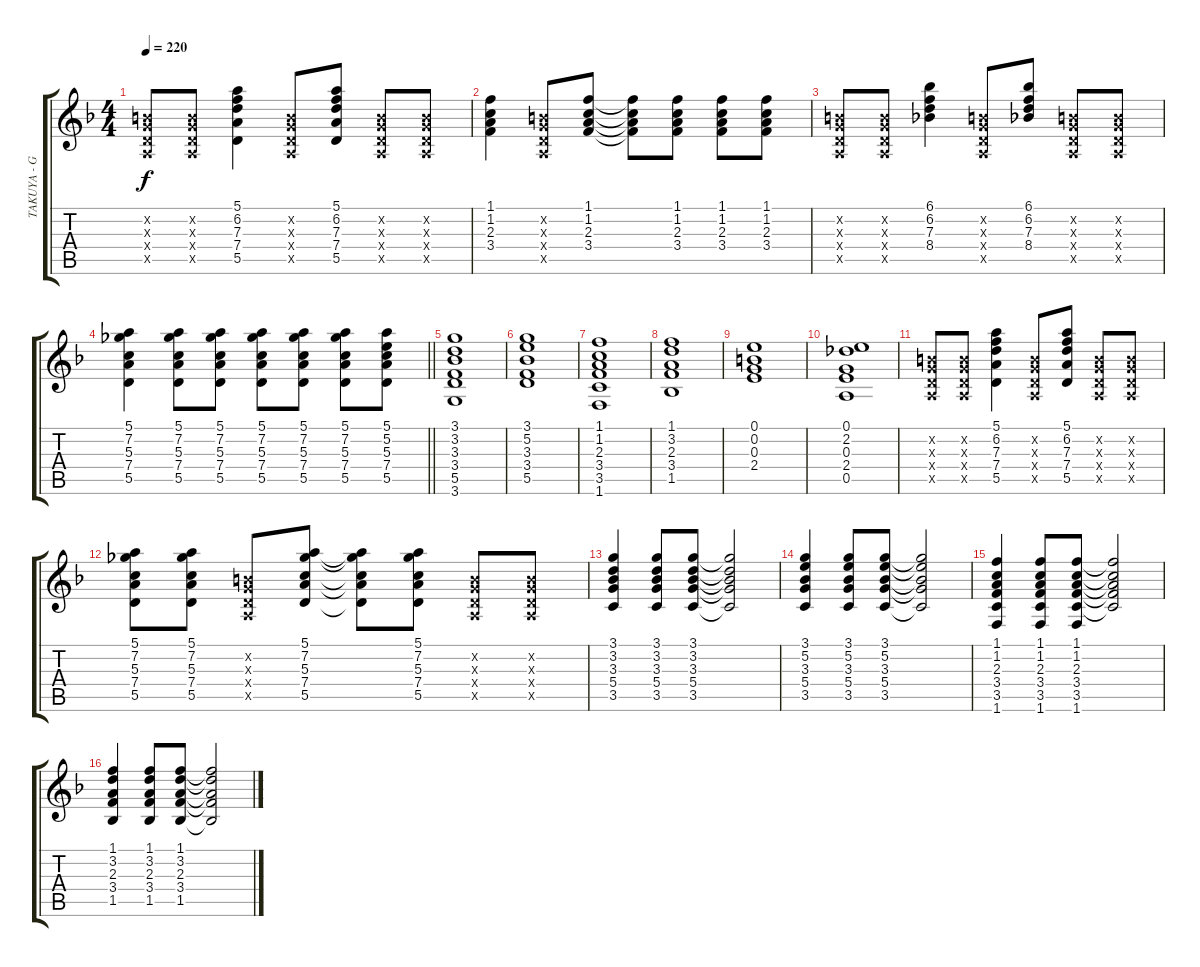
\track ("TAKUYA - Guitar 1" "TAKUYA - G") {instrument distortionguitar}
\staff {score tabs}
\tuning (E4 B3 G3 D3 A2 E2) {hide}
\ts (4 4)
\tempo 220
\clef g2
\ks f
(0.2{x} 0.3{x} 0.4{x} 0.5{x}).8{dy f} (0.2{x} 0.3{x} 0.4{x} 0.5{x}).8 (5.1 6.2 7.3 7.4 5.5).4 (0.2{x} 0.3{x} 0.4{x} 0.5{x}).8 (5.1 6.2 7.3 7.4 5.5).8 (0.2{x} 0.3{x} 0.4{x} 0.5{x}).8 (0.2{x} 0.3{x} 0.4{x} 0.5{x}).8 |
(1.1 1.2 2.3 3.4).4 (0.2{x} 0.3{x} 0.4{x} 0.5{x}).8 (1.1 1.2 2.3 3.4).8 (1.1{t} 1.2{t} 2.3{t} 3.4{t}).8 (1.1 1.2 2.3 3.4).8 (1.1 1.2 2.3 3.4).8 (1.1 1.2 2.3 3.4).8 |
(0.2{x} 0.3{x} 0.4{x} 0.5{x}).8 (0.2{x} 0.3{x} 0.4{x} 0.5{x}).8 (6.1 6.2 7.3 8.4).4 (0.2{x} 0.3{x} 0.4{x} 0.5{x}).8 (6.1 6.2 7.3 8.4).8 (0.2{x} 0.3{x} 0.4{x} 0.5{x}).8 (0.2{x} 0.3{x} 0.4{x} 0.5{x}).8 |
\barLineRight lightlight
(5.1 7.2 5.3 7.4 5.5).4 (5.1 7.2 5.3 7.4 5.5).8 (5.1 7.2 5.3 7.4 5.5).8 (5.1 7.2 5.3 7.4 5.5).8 (5.1 7.2 5.3 7.4 5.5).8 (5.1 7.2 5.3 7.4 5.5).8 (5.1 5.2 5.3 7.4 5.5).8 |
(3.1 3.2 3.3 3.4 5.5 3.6).1 |
(3.1 5.2 3.3 3.4 5.5).1 |
(1.1 1.2 2.3 3.4 3.5 1.6).1 |
(1.1 3.2 2.3 3.4 1.5).1 |
(0.1 0.2 0.3 2.4).1 |
(0.1 2.2 0.3 2.4 0.5).1 |
(0.2{x} 0.3{x} 0.4{x} 0.5{x}).8 (0.2{x} 0.3{x} 0.4{x} 0.5{x}).8 (5.1 6.2 7.3 7.4 5.5).4 (0.2{x} 0.3{x} 0.4{x} 0.5{x}).8 (5.1 6.2 7.3 7.4 5.5).8 (0.2{x} 0.3{x} 0.4{x} 0.5{x}).8 (0.2{x} 0.3{x} 0.4{x} 0.5{x}).8 |
(5.1 7.2 5.3 7.4 5.5).8 (5.1 7.2 5.3 7.4 5.5).8 (0.2{x} 0.3{x} 0.4{x} 0.5{x}).8 (5.1 7.2 5.3 7.4 5.5).8 (5.1{t} 7.2{t} 5.3{t} 7.4{t} 5.5{t}).8 (5.1 7.2 5.3 7.4 5.5).8 (0.2{x} 0.3{x} 0.4{x} 0.5{x}).8 (0.2{x} 0.3{x} 0.4{x} 0.5{x}).8 |
(3.1 3.2 3.3 5.4 3.5).4 (3.1 3.2 3.3 5.4 3.5).8 (3.1 3.2 3.3 5.4 3.5).8 (3.1{t} 3.2{t} 3.3{t} 5.4{t} 3.5{t}).2 |
(3.1 5.2 3.3 5.4 3.5).4 (3.1 5.2 3.3 5.4 3.5).8 (3.1 5.2 3.3 5.4 3.5).8 (3.1{t} 5.2{t} 3.3{t} 5.4{t} 3.5{t}).2 |
(1.1 1.2 2.3 3.4 3.5 1.6).4 (1.1 1.2 2.3 3.4 3.5 1.6).8 (1.1 1.2 2.3 3.4 3.5 1.6).8 (1.1{t} 1.2{t} 2.3{t} 3.4{t} 3.5{t}).2 |
(1.1 3.2 2.3 3.4 1.5).4 (1.1 3.2 2.3 3.4 1.5).8 (1.1 3.2 2.3 3.4 1.5).8 (1.1{t} 3.2{t} 2.3{t} 3.4{t} 1.5{t}).2
